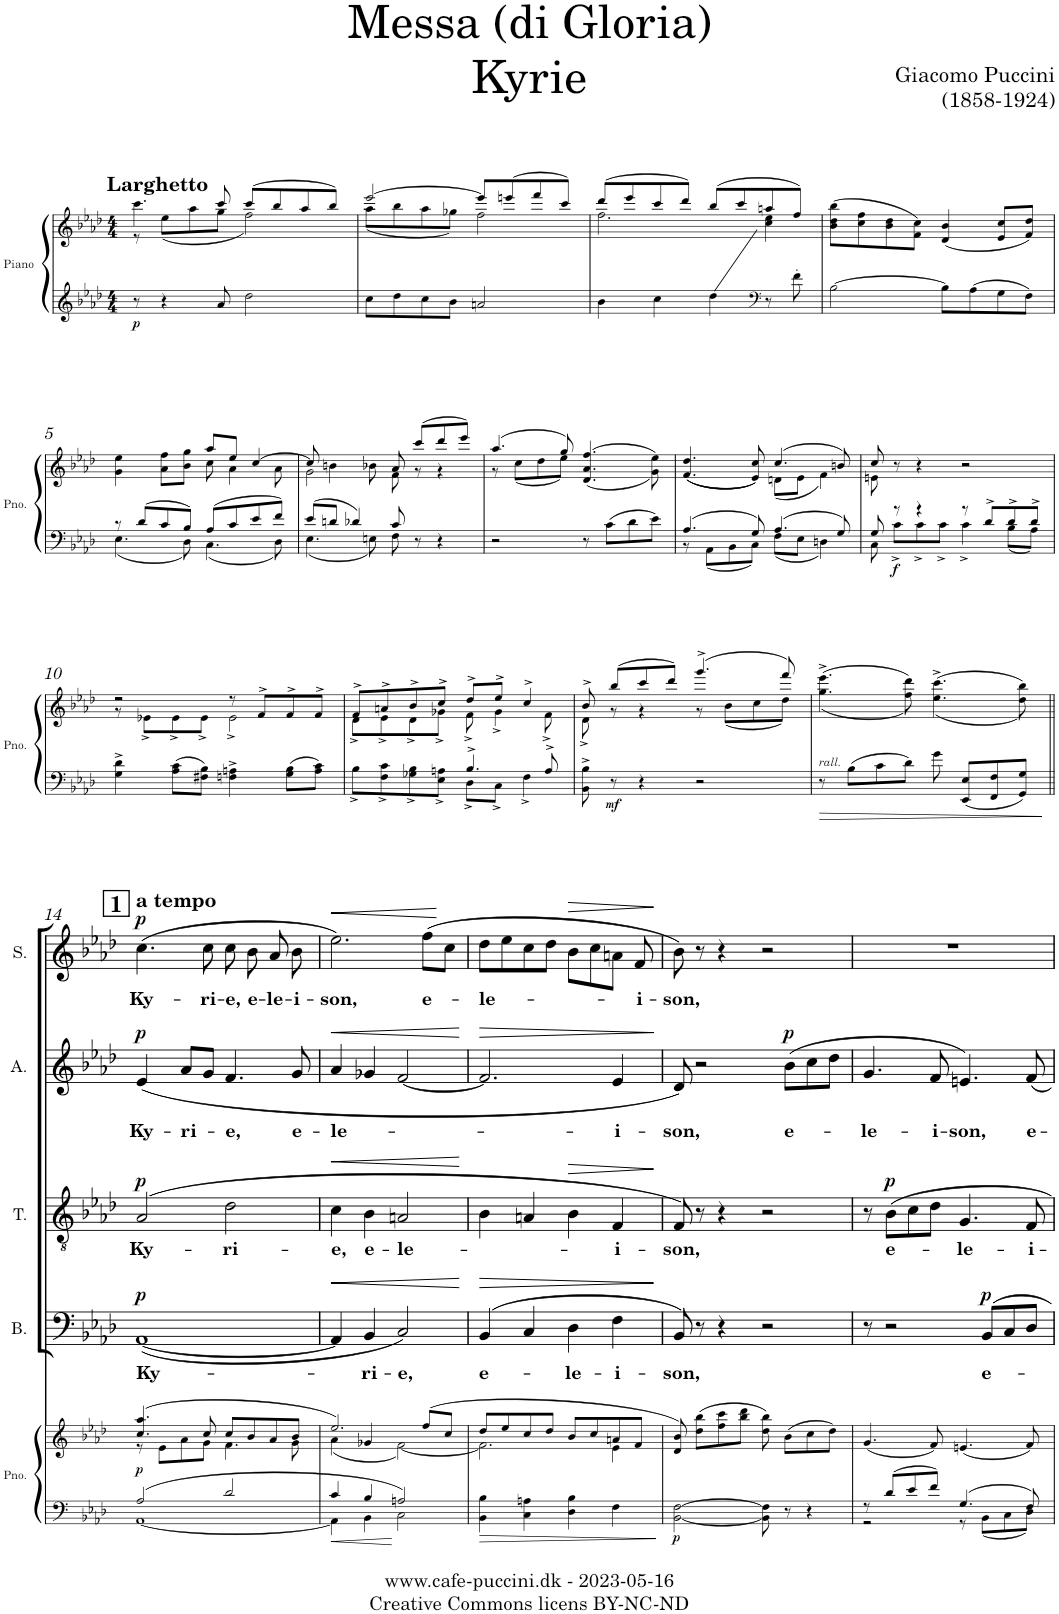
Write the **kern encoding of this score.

**kern	**kern	**dynam	**kern	**text	**dynam	**kern	**text	**dynam	**kern	**text	**dynam	**kern	**text	**dynam
*part5	*part5	*part5	*part4	*part4	*part4	*part3	*part3	*part3	*part2	*part2	*part2	*part1	*part1	*part1
*staff6	*staff5	*staff5/6	*staff4	*staff4	*staff4	*staff3	*staff3	*staff3	*staff2	*staff2	*staff2	*staff1	*staff1	*staff1
*I"Piano	*	*	*I"Bass	*	*	*I"Tenor	*	*	*I"Alto	*	*	*I"Soprano	*	*
*I'Pno.	*	*	*I'B.	*	*	*I'T.	*	*	*I'A.	*	*	*I'S.	*	*
*stria5	*stria5	*	*	*	*	*	*	*	*	*	*	*	*	*
*clefG2	*clefG2	*	*clefF4	*	*	*clefGv2	*	*	*clefG2	*	*	*clefG2	*	*
*k[b-e-a-d-]	*k[b-e-a-d-]	*	*k[b-e-a-d-]	*	*	*k[b-e-a-d-]	*	*	*k[b-e-a-d-]	*	*	*k[b-e-a-d-]	*	*
*M4/4	*M4/4	*	*M4/4	*	*	*M4/4	*	*	*M4/4	*	*	*M4/4	*	*
=1	=1	=1	=1	=1	=1	=1	=1	=1	=1	=1	=1	=1	=1	=1
*	*^	*	*	*	*	*	*	*	*	*	*	*	*	*
!	!	!	!	!	!	!	!	!	!	!	!	!	!LO:TX:a:B:t=Larghetto	!	!
!	!	!	!LO:DY:b=2	!	!	!	!	!	!	!	!	!	!	!	!
8r	4.ccc\	8r	p	1r	.	.	1r	.	.	1r	.	.	1r	.	.
4r	.	(8ee-\L	.	.	.	.	.	.	.	.	.	.	.	.	.
.	.	8aa-\	.	.	.	.	.	.	.	.	.	.	.	.	.
8a-/	8ccc/	8gg\J	.	.	.	.	.	.	.	.	.	.	.	.	.
2dd-\	(8ccc/L	2ff\)	.	.	.	.	.	.	.	.	.	.	.	.	.
.	8bb-/	.	.	.	.	.	.	.	.	.	.	.	.	.	.
.	8aa-/	.	.	.	.	.	.	.	.	.	.	.	.	.	.
.	8bb-/J)	.	.	.	.	.	.	.	.	.	.	.	.	.	.
=2	=2	=2	=2	=2	=2	=2	=2	=2	=2	=2	=2	=2	=2	=2	=2
8cc\L	[2eee-/	(8aa-\L	.	1r	.	.	1r	.	.	1r	.	.	1r	.	.
8dd-\	.	8bb-\	.	.	.	.	.	.	.	.	.	.	.	.	.
8cc\	.	8aa-\	.	.	.	.	.	.	.	.	.	.	.	.	.
8b-\J	.	8gg-X\J)	.	.	.	.	.	.	.	.	.	.	.	.	.
2an/	8eee-/L]	2ff\	.	.	.	.	.	.	.	.	.	.	.	.	.
.	(8eeen/	.	.	.	.	.	.	.	.	.	.	.	.	.	.
.	8fff/	.	.	.	.	.	.	.	.	.	.	.	.	.	.
.	8ccc/J)	.	.	.	.	.	.	.	.	.	.	.	.	.	.
=3	=3	=3	=3	=3	=3	=3	=3	=3	=3	=3	=3	=3	=3	=3	=3
4b-\	(8ddd-/L	2.ff\	.	1r	.	.	1r	.	.	1r	.	.	1r	.	.
.	8eee-/	.	.	.	.	.	.	.	.	.	.	.	.	.	.
4cc\	8ccc/	.	.	.	.	.	.	.	.	.	.	.	.	.	.
.	8ddd-/J)	.	.	.	.	.	.	.	.	.	.	.	.	.	.
4dd-\	(8bb-/L	.	.	.	.	.	.	.	.	.	.	.	.	.	.
.	8ccc/	.	.	.	.	.	.	.	.	.	.	.	.	.	.
*clefF4	*	*	*	*	*	*	*	*	*	*	*	*	*	*	*
8r	8aan/	4cc\ 4ee-\	.	.	.	.	.	.	.	.	.	.	.	.	.
8f'\	8ff/J)	.	.	.	.	.	.	.	.	.	.	.	.	.	.
*	*v	*v	*	*	*	*	*	*	*	*	*	*	*	*	*
=4	=4	=4	=4	=4	=4	=4	=4	=4	=4	=4	=4	=4	=4	=4
[2B-\	(8b-\ 8dd-\ 8bb-\L	.	1r	.	.	1r	.	.	1r	.	.	1r	.	.
.	8cc\ 8ff\	.	.	.	.	.	.	.	.	.	.	.	.	.
.	8b-\ 8dd-\	.	.	.	.	.	.	.	.	.	.	.	.	.
.	8f\ 8cc\J)	.	.	.	.	.	.	.	.	.	.	.	.	.
8B-\L]	(4d-/ 4b-/	.	.	.	.	.	.	.	.	.	.	.	.	.
8A-\	.	.	.	.	.	.	.	.	.	.	.	.	.	.
8G\	8e-/ 8cc/L	.	.	.	.	.	.	.	.	.	.	.	.	.
8F\J	8f/ 8dd-/J)	.	.	.	.	.	.	.	.	.	.	.	.	.
!!LO:LB:g=z
=5	=5	=5	=5	=5	=5	=5	=5	=5	=5	=5	=5	=5	=5	=5
*^	*^	*	*	*	*	*	*	*	*	*	*	*	*	*
8r	4.E-\	2ryy	4g\ 4ee-\	.	1r	.	.	1r	.	.	1r	.	.	1r	.	.
8d-/L	.	.	.	.	.	.	.	.	.	.	.	.	.	.	.	.
8c/	.	.	8a-\ 8ff\L	.	.	.	.	.	.	.	.	.	.	.	.	.
8B-/J	8D-\	.	8b-\ 8gg\J	.	.	.	.	.	.	.	.	.	.	.	.	.
8A-/L	4.C\	8aa-/L	8cc\	.	.	.	.	.	.	.	.	.	.	.	.	.
8c/	.	8ee-/J	4a-\	.	.	.	.	.	.	.	.	.	.	.	.	.
8e-/	.	[>4cc/	.	.	.	.	.	.	.	.	.	.	.	.	.	.
8f/J	8D-\	.	8a-\	.	.	.	.	.	.	.	.	.	.	.	.	.
=6	=6	=6	=6	=6	=6	=6	=6	=6	=6	=6	=6	=6	=6	=6	=6	=6
8e-/L	4.E-\	8cc/]	2g\	.	1r	.	.	1r	.	.	1r	.	.	1r	.	.
8dn/J	.	4bn\	.	.	.	.	.	.	.	.	.	.	.	.	.	.
4d-X/	.	.	.	.	.	.	.	.	.	.	.	.	.	.	.	.
.	8En\	8b-X\	.	.	.	.	.	.	.	.	.	.	.	.	.	.
8c/	8F\	8a-/	8f\	.	.	.	.	.	.	.	.	.	.	.	.	.
8r	8ryy	(8ccc/L	8r	.	.	.	.	.	.	.	.	.	.	.	.	.
4r	4ryy	8ddd-/	4r	.	.	.	.	.	.	.	.	.	.	.	.	.
.	.	8eee-/J)	.	.	.	.	.	.	.	.	.	.	.	.	.	.
*v	*v	*	*	*	*	*	*	*	*	*	*	*	*	*	*	*
=7	=7	=7	=7	=7	=7	=7	=7	=7	=7	=7	=7	=7	=7	=7	=7
2r	(4.aa-/	8r	.	1r	.	.	1r	.	.	1r	.	.	1r	.	.
.	.	(8cc\L	.	.	.	.	.	.	.	.	.	.	.	.	.
.	.	8dd-\	.	.	.	.	.	.	.	.	.	.	.	.	.
.	8gg/)	8ee-\J)	.	.	.	.	.	.	.	.	.	.	.	.	.
8r	(<(4.d-/ 4.a-/ 4.ff/	2ryy	.	.	.	.	.	.	.	.	.	.	.	.	.
8c\L	.	.	.	.	.	.	.	.	.	.	.	.	.	.	.
8d-\	.	.	.	.	.	.	.	.	.	.	.	.	.	.	.
8e-\J	8g\ 8ee-\))	.	.	.	.	.	.	.	.	.	.	.	.	.	.
=8	=8	=8	=8	=8	=8	=8	=8	=8	=8	=8	=8	=8	=8	=8	=8
*^	*	*	*	*	*	*	*	*	*	*	*	*	*	*	*
4.A-/	8r	(<(4.f/ 4.dd-/	2ryy	.	1r	.	.	1r	.	.	1r	.	.	1r	.	.
.	8AA-\L	.	.	.	.	.	.	.	.	.	.	.	.	.	.	.
.	8BB-\	.	.	.	.	.	.	.	.	.	.	.	.	.	.	.
8G/	8C\J	8e-/ 8cc/))	.	.	.	.	.	.	.	.	.	.	.	.	.	.
4.A-/	8F\L	(4.cc/	(8dn\L	.	.	.	.	.	.	.	.	.	.	.	.	.
.	8E-\J	.	8e-\J	.	.	.	.	.	.	.	.	.	.	.	.	.
.	4Dn\	.	4f\)	.	.	.	.	.	.	.	.	.	.	.	.	.
8G/	.	8bn/)	.	.	.	.	.	.	.	.	.	.	.	.	.	.
=9	=9	=9	=9	=9	=9	=9	=9	=9	=9	=9	=9	=9	=9	=9	=9	=9
8G/	8C\	8cc/	8en\	.	1r	.	.	1r	.	.	1r	.	.	1r	.	.
!	!	!	!	!LO:DY:b=2	!	!	!	!	!	!	!	!	!	!	!	!
8r	8c^\L	8r	8ryy	f	.	.	.	.	.	.	.	.	.	.	.	.
4r	8c^\	4r	4ryy	.	.	.	.	.	.	.	.	.	.	.	.	.
.	8c^\J	.	.	.	.	.	.	.	.	.	.	.	.	.	.	.
8r	4c^\	2r	2ryy	.	.	.	.	.	.	.	.	.	.	.	.	.
8d-^/L	.	.	.	.	.	.	.	.	.	.	.	.	.	.	.	.
8d-^/	8B-\L	.	.	.	.	.	.	.	.	.	.	.	.	.	.	.
8d-^/J	8A-\J	.	.	.	.	.	.	.	.	.	.	.	.	.	.	.
*v	*v	*	*	*	*	*	*	*	*	*	*	*	*	*	*	*
!!LO:LB:g=z
=10	=10	=10	=10	=10	=10	=10	=10	=10	=10	=10	=10	=10	=10	=10	=10
4G\^ 4d-\^	2r	8r	.	1r	.	.	1r	.	.	1r	.	.	1r	.	.
.	.	8e-X^\L	.	.	.	.	.	.	.	.	.	.	.	.	.
8A-\ 8c\L	.	8e-^\	.	.	.	.	.	.	.	.	.	.	.	.	.
8F#X\ 8B-\J	.	8e-^\J	.	.	.	.	.	.	.	.	.	.	.	.	.
4Fn\^ 4An\^	8r	2e-^\	.	.	.	.	.	.	.	.	.	.	.	.	.
.	8f^/L	.	.	.	.	.	.	.	.	.	.	.	.	.	.
8G\ 8B-\L	8f^/	.	.	.	.	.	.	.	.	.	.	.	.	.	.
8A\ 8c\J	8f^/J	.	.	.	.	.	.	.	.	.	.	.	.	.	.
=11	=11	=11	=11	=11	=11	=11	=11	=11	=11	=11	=11	=11	=11	=11	=11
*^	*	*	*	*	*	*	*	*	*	*	*	*	*	*	*
2ryy	8B-^\L	8f^/L	8d-^\L	.	1r	.	.	1r	.	.	1r	.	.	1r	.	.
.	8F\^ 8c\^	8an^/	8e-^\	.	.	.	.	.	.	.	.	.	.	.	.	.
.	8G-X\^ 8B-\^	8b-^/	8d-^\	.	.	.	.	.	.	.	.	.	.	.	.	.
.	8E-\^ 8An\^J	8cc^/J	8g-X^\J	.	.	.	.	.	.	.	.	.	.	.	.	.
4.B-^/	8D-^\L	8dd-^/L	8f^\	.	.	.	.	.	.	.	.	.	.	.	.	.
.	8C^\J	8ee-^/J	4g-^\	.	.	.	.	.	.	.	.	.	.	.	.	.
.	4F^\	4cc^/	.	.	.	.	.	.	.	.	.	.	.	.	.	.
8A^/	.	.	8f^\	.	.	.	.	.	.	.	.	.	.	.	.	.
*v	*v	*	*	*	*	*	*	*	*	*	*	*	*	*	*	*
=12	=12	=12	=12	=12	=12	=12	=12	=12	=12	=12	=12	=12	=12	=12	=12
8BB-\^ 8B-\^	8b-^/	8d-^\	.	1r	.	.	1r	.	.	1r	.	.	1r	.	.
!	!	!	!LO:DY:b=2	!	!	!	!	!	!	!	!	!	!	!	!
8r	(8bb-/L	8r	mf	.	.	.	.	.	.	.	.	.	.	.	.
4r	8ccc/	4r	.	.	.	.	.	.	.	.	.	.	.	.	.
.	8ddd-/J)	.	.	.	.	.	.	.	.	.	.	.	.	.	.
2r	(4.ggg^/	8r	.	.	.	.	.	.	.	.	.	.	.	.	.
.	.	(8b-\L	.	.	.	.	.	.	.	.	.	.	.	.	.
.	.	8cc\	.	.	.	.	.	.	.	.	.	.	.	.	.
.	8fff/)	8dd-\J)	.	.	.	.	.	.	.	.	.	.	.	.	.
=13	=13	=13	=13	=13	=13	=13	=13	=13	=13	=13	=13	=13	=13	=13	=13
!LO:TX:a:i:t=rall.	!	!	!	!	!	!	!	!	!	!	!	!	!	!	!
*	*v	*v	*	*	*	*	*	*	*	*	*	*	*	*	*
8r	(<(4.gg\^ 4.eee-\^	.	1r	.	.	1r	.	.	1r	.	.	1r	.	.
8B-\L	.	.	.	.	.	.	.	.	.	.	.	.	.	.
8c\	.	.	.	.	.	.	.	.	.	.	.	.	.	.
8d-\J	8ff\ 8ddd-\))	.	.	.	.	.	.	.	.	.	.	.	.	.
8g\	(<(4.ee-\^ 4.ccc\^	.	.	.	.	.	.	.	.	.	.	.	.	.
8EE-/ 8E-/L	.	.	.	.	.	.	.	.	.	.	.	.	.	.
8FF/ 8F/	.	.	.	.	.	.	.	.	.	.	.	.	.	.
8GG/ 8G/J	8dd-\ 8bb-\))	.	.	.	.	.	.	.	.	.	.	.	.	.
!!LO:LB:g=z
=14||	=14||	=14||	=14||	=14||	=14||	=14||	=14||	=14||	=14||	=14||	=14||	=14||	=14||	=14||
*^	*^	*	*	*	*	*	*	*	*	*	*	*	*	*
!!LO:REH:place=s1:a:B:cj:fs=14:t=1
!	!	!	!	!	!	!	!	!	!	!	!	!	!	!LO:TX:a:B:t=a tempo	!	!
!	!	!	!	!LO:DY:b	!	!LO:LY:b	!LO:DY:a	!	!LO:LY:b	!LO:DY:a	!	!LO:LY:b	!LO:DY:a	!	!LO:LY:b	!LO:DY:a
2A-/	[1AA-	(4.cc/ 4.aa-/	8r	p	([1AA-	Ky-	p	(2A-/	Ky-	p	(4e-/	Ky-	p	(4.cc\	Ky-	p
.	.	.	8e-\L	.	.	.	.	.	.	.	.	.	.	.	.	.
!	!	!	!	!	!	!	!	!	!	!	!	!LO:LY:b	!	!	!	!
.	.	.	8a-\	.	.	.	.	.	.	.	8a-/L	-ri-	.	.	.	.
!	!	!	!	!	!	!	!	!	!	!	!	!	!	!	!LO:LY:b	!
.	.	8cc/	8g\J	.	.	.	.	.	.	.	8g/J	.	.	8cc\	-ri-	.
!	!	!	!	!	!	!	!	!	!LO:LY:b	!	!	!LO:LY:b	!	!	!LO:LY:b	!
2d-/	.	8cc/L	4.f\	.	.	.	.	2d-\	-ri-	.	4.f/	-e,	.	8cc\	-e,	.
!	!	!	!	!	!	!	!	!	!	!	!	!	!	!	!LO:LY:b	!
.	.	8b-/	.	.	.	.	.	.	.	.	.	.	.	8b-\	e-	.
!	!	!	!	!	!	!	!	!	!	!	!	!	!	!	!LO:LY:b	!
.	.	8a-/	.	.	.	.	.	.	.	.	.	.	.	8a-/	-le-	.
!	!	!	!	!	!	!	!	!	!	!	!	!LO:LY:b	!	!	!LO:LY:b	!
.	.	8b-/J	8g\	.	.	.	.	.	.	.	8g/	e-	.	8b-\	-i-	.
=15	=15	=15	=15	=15	=15	=15	=15	=15	=15	=15	=15	=15	=15	=15	=15	=15
!	!	!	!	!	!	!	!LO:HP:b	!	!LO:LY:b	!LO:HP:b	!	!LO:LY:b	!LO:HP:b	!	!LO:LY:b	!LO:HP:b
4c/	4AA-\]	2.ee-/)	(<4a-\	.	4AA-/]	.	<	4c\	-e,	<	4a-/	-le-	<	2.ee-\)	-son,	<
!	!	!	!	!	!	!LO:LY:b	!	!	!LO:LY:b	!	!	!	!	!	!	!
4B-/	4BB-\	.	4g-X/	.	4BB-/	-ri-	.	4B-\	e-	.	4g-X/	.	.	.	.	.
!	!	!	!	!	!	!LO:LY:b	!	!	!LO:LY:b	!	!	!	!	!	!	!
2An/	2C\	.	[2f\)	.	2C/)	-e,	.	2An/	-le-	.	[2f/	.	.	.	.	.
!	!	!	!	!	!	!	!	!	!	!	!	!	!	!	!LO:LY:b	!
.	.	(8ff/L	.	.	.	.	.	.	.	.	.	.	.	(8ff\L	e-	.
.	.	8cc/J	.	.	.	.	.	.	.	.	.	.	.	8cc\J	.	[
*v	*v	*	*	*	*	*	*	*	*	*	*	*	*	*	*	*
*	*v	*v	*	*	*	*	*	*	*	*	*	*	*	*	*
.	.	.	.	.	[	.	.	[	.	.	[	.	.	.
=16	=16	=16	=16	=16	=16	=16	=16	=16	=16	=16	=16	=16	=16	=16
*	*^	*	*	*	*	*	*	*	*	*	*	*	*	*
!	!	!	!	!	!LO:LY:b	!LO:HP:b	!	!	!	!	!	!LO:HP:b	!	!LO:LY:b	!
4BB-\ 4B-\	8dd-/L	2.f\]	.	(4BB-/	e-	>	4B-\	.	.	2.f/]	.	>	8dd-\L	-le-	.
.	8ee-/	.	.	.	.	.	.	.	.	.	.	.	8ee-\	.	.
4C\ 4An\	8cc/	.	.	4C/	.	.	4An/	.	.	.	.	.	8cc\	.	.
.	8dd-/J	.	.	.	.	.	.	.	.	.	.	.	8dd-\J	.	.
!	!	!	!	!	!LO:LY:b	!	!	!	!LO:HP:b	!	!	!	!	!	!LO:HP:b
4D-\ 4B-\	8b-/L	.	.	4D-\	-le-	.	4B-\	.	>	.	.	.	8b-\L	.	>
.	8cc/	.	.	.	.	.	.	.	.	.	.	.	8cc\	.	.
!	!	!	!	!	!LO:LY:b	!	!	!LO:LY:b	!	!	!LO:LY:b	!	!	!	!
4F\	8an/	4e-\	.	4F\	-i-	.	4F/	-i-	.	4e-/	-i-	.	8an\J	.	.
!	!	!	!	!	!	!	!	!	!	!	!	!	!	!LO:LY:b	!
.	8f/J	.	.	.	.	.	.	.	.	.	.	.	8f/	-i-	.
*	*v	*v	*	*	*	*	*	*	*	*	*	*	*	*	*
.	.	.	.	.	]	.	.	]	.	.	]	.	.	]
=17	=17	=17	=17	=17	=17	=17	=17	=17	=17	=17	=17	=17	=17	=17
!	!	!LO:DY:b=2	!	!LO:LY:b	!	!	!LO:LY:b	!	!	!LO:LY:b	!	!	!LO:LY:b	!
[2BB-\ [2F\	8d-/ 8b-/)	p	8BB-/)	-son,	.	8F/)	-son,	.	8d-/)	-son,	.	8b-\)	-son,	.
.	(8dd-\ 8bb-\L	.	8r	.	.	8r	.	.	2r	.	.	8r	.	.
.	8ff\ 8ccc\	.	4r	.	.	4r	.	.	.	.	.	4r	.	.
.	8bb-\ 8ddd-\J	.	.	.	.	.	.	.	.	.	.	.	.	.
8BB-\] 8F\]	8dd-\ 8bb-\)	.	2r	.	.	2r	.	.	.	.	.	2r	.	.
!	!	!	!	!	!	!	!	!	!	!LO:LY:b	!LO:DY:a	!	!	!
8r	(8b-\L	.	.	.	.	.	.	.	(8b-\L	e-	p	.	.	.
4r	8cc\	.	.	.	.	.	.	.	8cc\	.	.	.	.	.
.	8dd-\J)	.	.	.	.	.	.	.	8dd-\J	.	.	.	.	.
=18	=18	=18	=18	=18	=18	=18	=18	=18	=18	=18	=18	=18	=18	=18
*^	*	*	*	*	*	*	*	*	*	*	*	*	*	*
!	!	!	!	!	!	!	!	!	!	!	!LO:LY:b	!	!	!	!
8r	2r	(4.g/	.	8r	.	.	8r	.	.	4.g/	-le-	.	1r	.	.
!	!	!	!	!	!	!	!	!LO:LY:b	!LO:DY:a	!	!	!	!	!	!
8d-/L	.	.	.	2r	.	.	8B-\L	-e-	p	.	.	.	.	.	.
8e-/	.	.	.	.	.	.	8c\	.	.	.	.	.	.	.	.
!	!	!	!	!	!	!	!	!	!	!	!LO:LY:b	!	!	!	!
8f/J	.	8f/)	.	.	.	.	8d-\J	.	.	8f/	-i-	.	.	.	.
!	!	!	!	!	!	!	!	!LO:LY:b	!	!	!LO:LY:b	!	!	!	!
4.G/	8r	(4.en/	.	.	.	.	4.G/	-le-	.	4.en/)	-son,	.	.	.	.
!	!	!	!	!	!LO:LY:b	!LO:DY:a	!	!	!	!	!	!	!	!	!
.	8BB-\L	.	.	8BB-/L	-e-	p	.	.	.	.	.	.	.	.	.
.	8C\	.	.	8C/	.	.	.	.	.	.	.	.	.	.	.
!	!	!	!	!	!	!	!	!LO:LY:b	!	!	!LO:LY:b	!	!	!	!
8F/	8D-\J	8f/)	.	8D-/J	.	.	8F/	-i-	.	8f/	e-	.	.	.	.
*v	*v	*	*	*	*	*	*	*	*	*	*	*	*	*	*
=	=	=	=	=	=	=	=	=	=	=	=	=	=	=
*-	*-	*-	*-	*-	*-	*-	*-	*-	*-	*-	*-	*-	*-	*-
